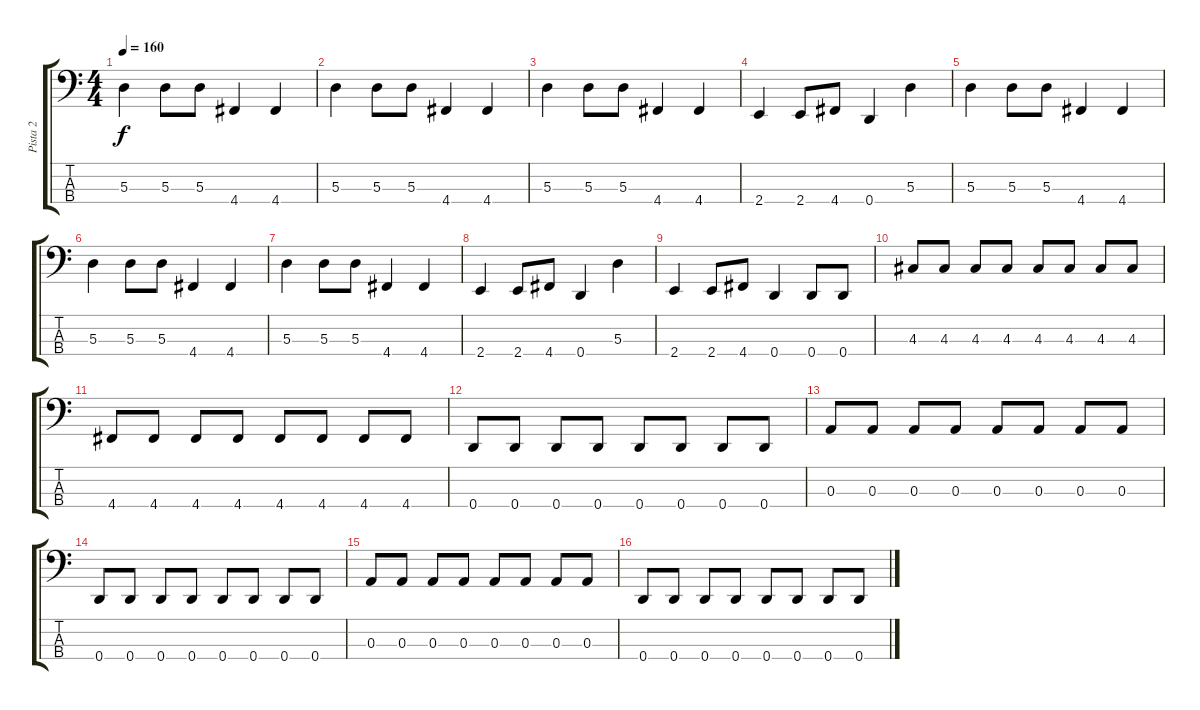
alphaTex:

\track ("Pista 2" "Pista 2") {instrument electricbassfinger}
\staff {score tabs}
\tuning (G2 D2 A1 D1) {hide}
\ts (4 4)
\tempo 160
\clef f4
\ks c
5.3.4{dy f} 5.3.8 5.3.8 4.4.4 4.4.4 |
5.3.4 5.3.8 5.3.8 4.4.4 4.4.4 |
5.3.4 5.3.8 5.3.8 4.4.4 4.4.4 |
2.4.4 2.4.8 4.4.8 0.4.4 5.3.4 |
5.3.4 5.3.8 5.3.8 4.4.4 4.4.4 |
5.3.4 5.3.8 5.3.8 4.4.4 4.4.4 |
5.3.4 5.3.8 5.3.8 4.4.4 4.4.4 |
2.4.4 2.4.8 4.4.8 0.4.4 5.3.4 |
2.4.4 2.4.8 4.4.8 0.4.4 0.4.8 0.4.8 |
4.3.8 4.3.8 4.3.8 4.3.8 4.3.8 4.3.8 4.3.8 4.3.8 |
4.4.8 4.4.8 4.4.8 4.4.8 4.4.8 4.4.8 4.4.8 4.4.8 |
0.4.8 0.4.8 0.4.8 0.4.8 0.4.8 0.4.8 0.4.8 0.4.8 |
0.3.8 0.3.8 0.3.8 0.3.8 0.3.8 0.3.8 0.3.8 0.3.8 |
0.4.8 0.4.8 0.4.8 0.4.8 0.4.8 0.4.8 0.4.8 0.4.8 |
0.3.8 0.3.8 0.3.8 0.3.8 0.3.8 0.3.8 0.3.8 0.3.8 |
0.4.8 0.4.8 0.4.8 0.4.8 0.4.8 0.4.8 0.4.8 0.4.8
